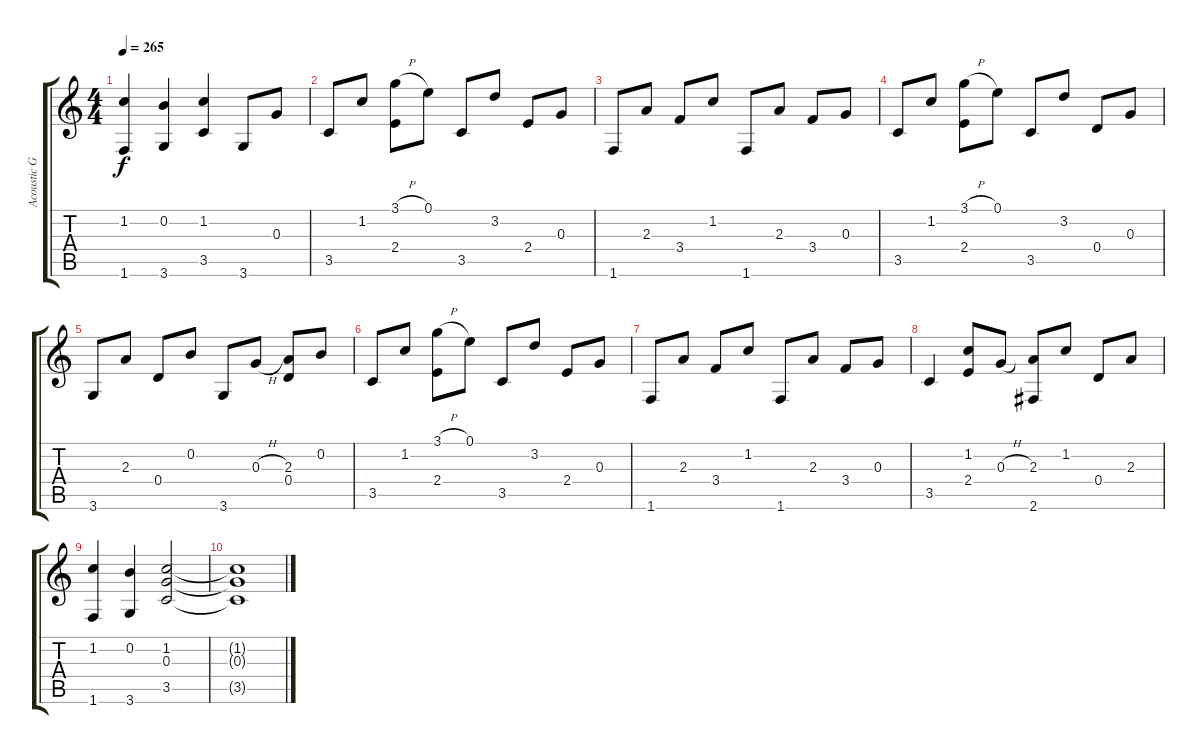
\track ("Acoustic Guitar" "Acoustic G") {instrument acousticguitarsteel}
\staff {score tabs}
\tuning (E4 B3 G3 D3 A2 E2) {hide}
\ts (4 4)
\tempo 265
\clef g2
\ks c
(1.2 1.6).4{dy f} (0.2 3.6).4 (1.2 3.5).4 3.6.8 0.3.8 |
3.5.8 1.2.8 (3.1{h} 2.4).8 0.1.8 3.5.8 3.2.8 2.4.8 0.3.8 |
1.6.8 2.3.8 3.4.8 1.2.8 1.6.8 2.3.8 3.4.8 0.3.8 |
3.5.8 1.2.8 (3.1{h} 2.4).8 0.1.8 3.5.8 3.2.8 0.4.8 0.3.8 |
3.6.8 2.3.8 0.4.8 0.2.8 3.6.8 0.3{h}.8 (2.3 0.4).8 0.2.8 |
3.5.8 1.2.8 (3.1{h} 2.4).8 0.1.8 3.5.8 3.2.8 2.4.8 0.3.8 |
1.6.8 2.3.8 3.4.8 1.2.8 1.6.8 2.3.8 3.4.8 0.3.8 |
3.5.4 (1.2 2.4).8 0.3{h}.8 (2.3 2.6).8 1.2.8 0.4.8 2.3.8 |
(1.2 1.6).4 (0.2 3.6).4 (1.2 0.3 3.5).2 |
(1.2{t} 0.3{t} 3.5{t}).1
